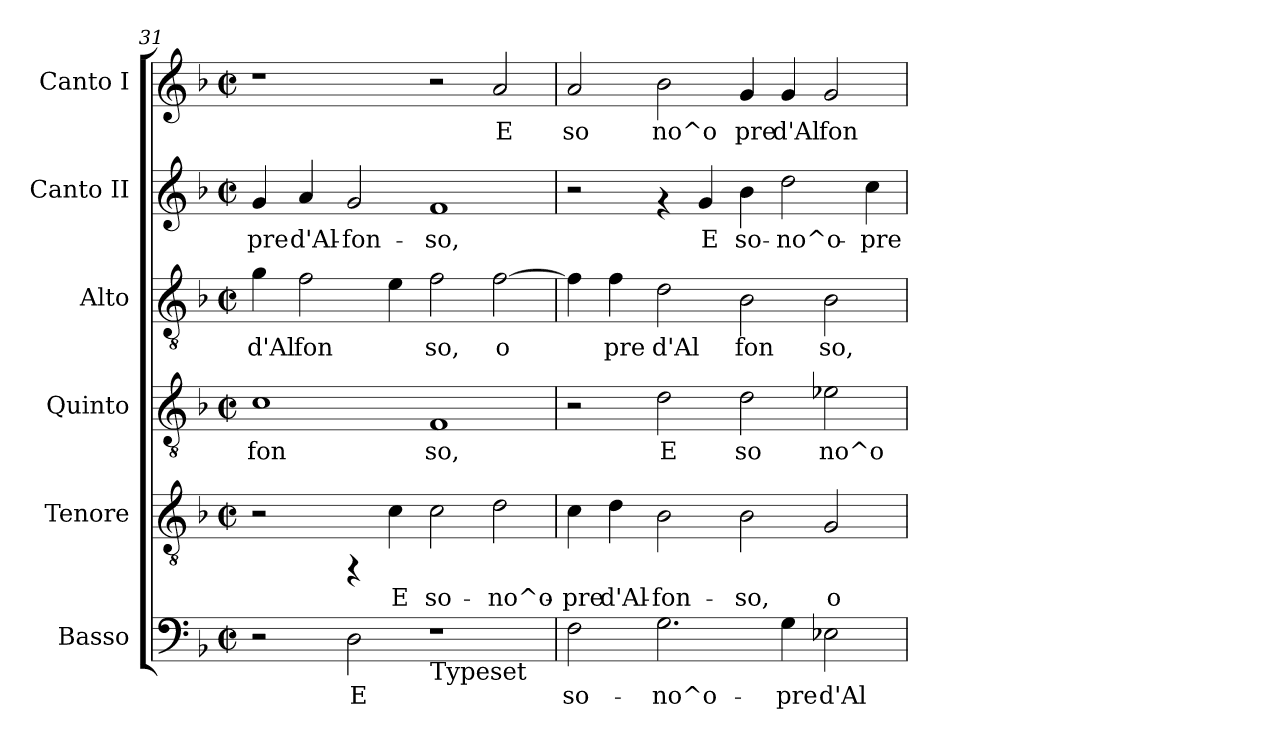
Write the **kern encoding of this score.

**kern	**text	**kern	**text	**kern	**text	**kern	**text	**kern	**text	**kern	**text
*part6	*part6	*part5	*part5	*part4	*part4	*part3	*part3	*part2	*part2	*part1	*part1
*staff6	*staff6	*staff5	*staff5	*staff4	*staff4	*staff3	*staff3	*staff2	*staff2	*staff1	*staff1
*I"Basso	*	*I"Tenore	*	*I"Quinto	*	*I"Alto	*	*I"Canto II	*	*I"Canto I	*
!!LO:PB:g=z
*clefF4	*	*clefGv2	*	*clefGv2	*	*clefGv2	*	*clefG2	*	*clefG2	*
*k[b-]	*	*k[b-]	*	*k[b-]	*	*k[b-]	*	*k[b-]	*	*k[b-]	*
*F:	*	*F:	*	*F:	*	*F:	*	*F:	*	*F:	*
*M2/2	*	*M2/2	*	*M2/2	*	*M2/2	*	*M2/2	*	*M2/2	*
*met(c|)	*	*met(c|)	*	*met(c|)	*	*met(c|)	*	*met(c|)	*	*met(c|)	*
=31	=31	=31	=31	=31	=31	=31	=31	=31	=31	=31	=31
!	!	!	!	!	!LO:LY:b:cj	!	!LO:LY:b:cj	!	!LO:LY:b:cj	!	!
2r	.	2r	.	1c	fon	4g\	d'Al	4g/	pre	1r	.
!	!	!	!	!	!	!	!LO:LY:b:cj	!	!LO:LY:b:cj	!	!
.	.	.	.	.	.	2f\	fon	4a/	d'Al-	.	.
!	!LO:LY:b:cj	!	!	!	!	!	!	!	!LO:LY:b:cj	!	!
2D\	E	4rFF	.	.	.	.	.	2g/	-fon-	.	.
!	!	!	!LO:LY:b:cj	!	!	!	!LO:LY:b:cj	!	!	!	!
.	.	4c\	E	.	.	4e\	.	.	.	.	.
!LO:TX:b:t=Typeset	!	!	!	!	!	!	!	!	!	!	!
!	!	!	!LO:LY:b:cj	!	!LO:LY:b:cj	!	!LO:LY:b:cj	!	!LO:LY:b:cj	!	!
1r	.	2c\	so-	1F	so,	2f\	so,	1f	-so,	2r	.
!	!	!	!LO:LY:b:cj	!	!	!	!LO:LY:b:cj	!	!	!	!LO:LY:b:cj
.	.	2d\	-no^o-	.	.	[>2f\	o	.	.	2a/	E
=32	=32	=32	=32	=32	=32	=32	=32	=32	=32	=32	=32
!	!LO:LY:b:cj	!	!LO:LY:b:cj	!	!	!	!LO:LY:b:cj	!	!	!	!LO:LY:b:cj
2F\	so-	4c\	-pre	2r	.	4f\]	.	2r	.	2a/	so
!	!	!	!LO:LY:b:cj	!	!	!	!LO:LY:b:cj	!	!	!	!
.	.	4d\	d'Al-	.	.	4f\	pre	.	.	.	.
!	!LO:LY:b:cj	!	!LO:LY:b:cj	!	!LO:LY:b:cj	!	!LO:LY:b:cj	!	!	!	!LO:LY:b:cj
2.G\	-no^o-	2B-\	-fon-	2d\	E	2d\	d'Al	4rf	.	2b-\	no^o
!	!	!	!	!	!	!	!	!	!LO:LY:b:cj	!	!
.	.	.	.	.	.	.	.	4g/	E	.	.
!	!	!	!LO:LY:b:cj	!	!LO:LY:b:cj	!	!LO:LY:b:cj	!	!LO:LY:b:cj	!	!LO:LY:b:cj
.	.	2B-\	-so,	2d\	so	2B-\	fon	4b-\	so-	4g/	pre
!	!LO:LY:b:cj	!	!	!	!	!	!	!	!LO:LY:b:cj	!	!LO:LY:b:cj
4G\	-pre	.	.	.	.	.	.	2dd\	-no^o-	4g/	d'Al
!	!LO:LY:b:cj	!	!LO:LY:b:cj	!	!LO:LY:b:cj	!	!LO:LY:b:cj	!	!	!	!LO:LY:b:cj
2E-X\	d'Al-	2G/	o-	2e-X\	no^o	2B-\	so,	.	.	2g/	fon
!	!	!	!	!	!	!	!	!	!LO:LY:b:cj	!	!
.	.	.	.	.	.	.	.	4cc\	-pre	.	.
=	=	=	=	=	=	=	=	=	=	=	=
*-	*-	*-	*-	*-	*-	*-	*-	*-	*-	*-	*-
